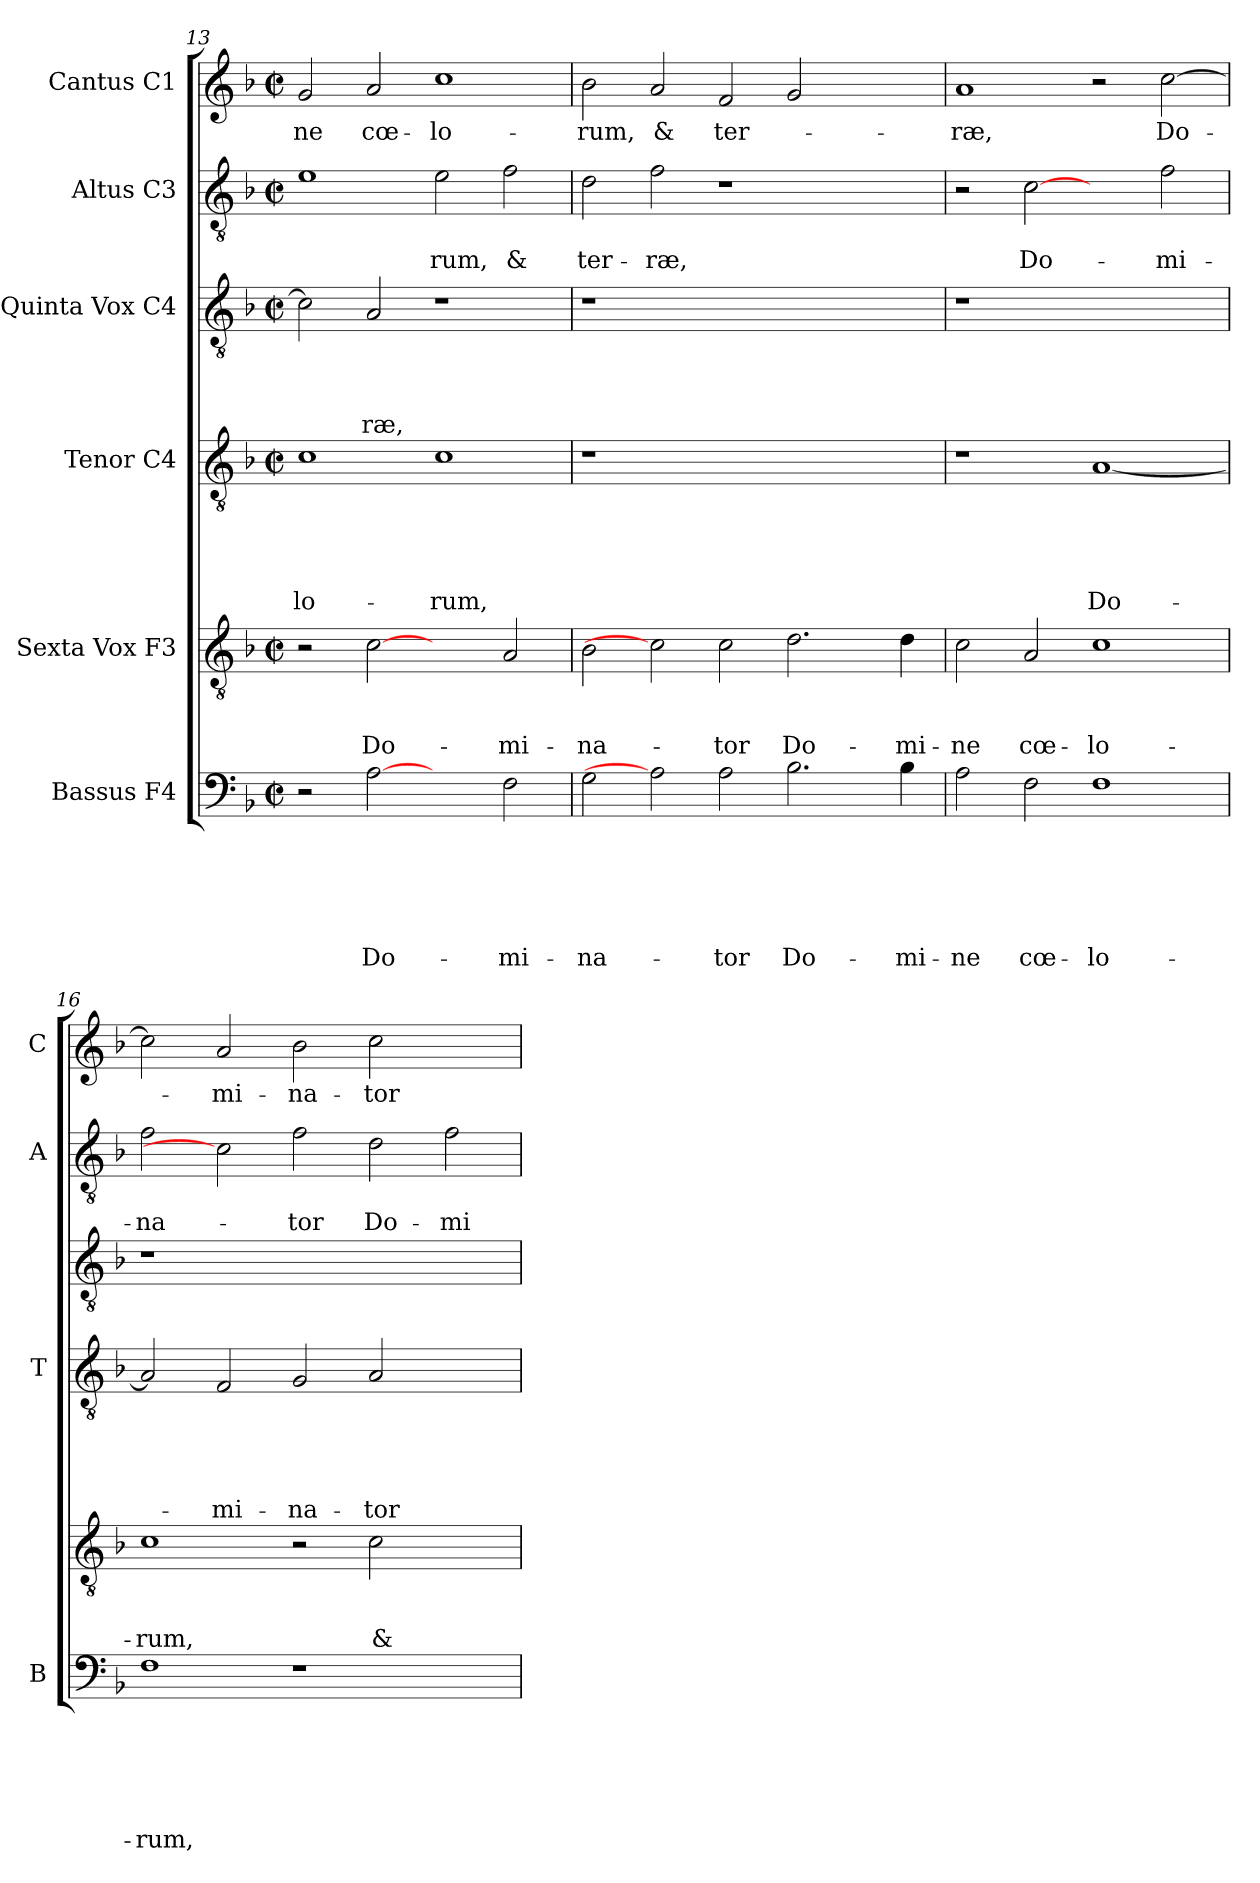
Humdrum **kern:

**kern	**text	**text	**text	**text	**text	**text	**kern	**text	**text	**text	**kern	**text	**text	**text	**text	**text	**kern	**text	**text	**text	**text	**kern	**text	**text	**kern	**text
*part6	*part6	*part6	*part6	*part6	*part6	*part6	*part5	*part5	*part5	*part5	*part4	*part4	*part4	*part4	*part4	*part4	*part3	*part3	*part3	*part3	*part3	*part2	*part2	*part2	*part1	*part1
*staff6	*staff6	*staff6	*staff6	*staff6	*staff6	*staff6	*staff5	*staff5	*staff5	*staff5	*staff4	*staff4	*staff4	*staff4	*staff4	*staff4	*staff3	*staff3	*staff3	*staff3	*staff3	*staff2	*staff2	*staff2	*staff1	*staff1
*I"Bassus F4	*	*	*	*	*	*	*I"Sexta Vox F3	*	*	*	*I"Tenor C4	*	*	*	*	*	*I"Quinta Vox C4	*	*	*	*	*I"Altus C3	*	*	*I"Cantus C1	*
*I'B	*	*	*	*	*	*	*	*	*	*	*I'T	*	*	*	*	*	*	*	*	*	*	*I'A	*	*	*I'C	*
!!LO:LB:g=z
*clefF4	*	*	*	*	*	*	*clefGv2	*	*	*	*clefGv2	*	*	*	*	*	*clefGv2	*	*	*	*	*clefGv2	*	*	*clefG2	*
*k[b-]	*	*	*	*	*	*	*k[b-]	*	*	*	*k[b-]	*	*	*	*	*	*k[b-]	*	*	*	*	*k[b-]	*	*	*k[b-]	*
*F:	*	*	*	*	*	*	*F:	*	*	*	*F:	*	*	*	*	*	*F:	*	*	*	*	*F:	*	*	*F:	*
*M2/2	*	*	*	*	*	*	*M2/2	*	*	*	*M2/2	*	*	*	*	*	*M2/2	*	*	*	*	*M2/2	*	*	*M2/2	*
*met(c|)	*	*	*	*	*	*	*met(c|)	*	*	*	*met(c|)	*	*	*	*	*	*met(c|)	*	*	*	*	*met(c|)	*	*	*met(c|)	*
=13	=13	=13	=13	=13	=13	=13	=13	=13	=13	=13	=13	=13	=13	=13	=13	=13	=13	=13	=13	=13	=13	=13	=13	=13	=13	=13
!	!	!	!	!	!	!	!	!	!	!	!	!	!	!	!	!LO:LY:b	!	!	!	!	!	!	!	!	!	!LO:LY:b
2r	.	.	.	.	.	.	2r	.	.	.	1c	.	.	.	.	-lo-	2c\]	.	.	.	.	1e	.	.	2g/	-ne
!	!	!	!	!	!	!LO:LY:b	!	!	!	!LO:LY:b	!	!	!	!	!	!	!	!	!	!	!LO:LY:b	!	!	!	!	!LO:LY:b
[2A	.	.	.	.	.	Do-	[2c	.	.	Do-	.	.	.	.	.	.	2A/	.	.	.	-ræ,	.	.	.	2a/	cœ-
!	!	!	!	!	!	!	!	!	!	!	!	!	!	!	!	!LO:LY:b	!	!	!	!	!	!	!	!LO:LY:b	!	!LO:LY:b
2ryy	.	.	.	.	.	.	2ryy	.	.	.	1c	.	.	.	.	-rum,	1r	.	.	.	.	2e\	.	-rum,	1cc	-lo-
!	!	!	!	!	!	!LO:LY:b	!	!	!	!LO:LY:b	!	!	!	!	!	!	!	!	!	!	!	!	!	!LO:LY:b	!	!
2F\	.	.	.	.	.	-mi-	2A/	.	.	-mi-	.	.	.	.	.	.	.	.	.	.	.	2f\	.	&	.	.
=14	=14	=14	=14	=14	=14	=14	=14	=14	=14	=14	=14	=14	=14	=14	=14	=14	=14	=14	=14	=14	=14	=14	=14	=14	=14	=14
!	!	!	!	!	!	!LO:LY:b	!	!	!	!LO:LY:b	!	!	!	!	!	!	!	!	!	!	!	!	!	!LO:LY:b	!	!LO:LY:b
2G\	.	.	.	.	.	-na-	2B-\	.	.	-na-	1r	.	.	.	.	.	1r	.	.	.	.	2d\	.	ter-	2b-\	-rum,
!	!	!	!	!	!	!	!	!	!	!	!	!	!	!	!	!	!	!	!	!	!	!	!	!LO:LY:b	!	!LO:LY:b
2A]	.	.	.	.	.	.	2c]	.	.	.	.	.	.	.	.	.	.	.	.	.	.	2f\	.	-ræ,	2a/	&
!	!	!	!	!	!	!LO:LY:b	!	!	!	!LO:LY:b	!	!	!	!	!	!	!	!	!	!	!	!	!	!	!	!LO:LY:b
2A\	.	.	.	.	.	-tor	2c\	.	.	-tor	1.ryy	.	.	.	.	.	1.ryy	.	.	.	.	1r	.	.	2f/	ter-
!	!	!	!	!	!	!LO:LY:b	!	!	!	!LO:LY:b	!	!	!	!	!	!	!	!	!	!	!	!	!	!	!	!
2.B-\	.	.	.	.	.	Do-	2.d\	.	.	Do-	.	.	.	.	.	.	.	.	.	.	.	.	.	.	2g/	.
.	.	.	.	.	.	.	.	.	.	.	.	.	.	.	.	.	.	.	.	.	.	2ryy	.	.	2ryy	.
!	!	!	!	!	!	!LO:LY:b	!	!	!	!LO:LY:b	!	!	!	!	!	!	!	!	!	!	!	!	!	!	!	!
4B-\	.	.	.	.	.	-mi-	4d\	.	.	-mi-	.	.	.	.	.	.	.	.	.	.	.	.	.	.	.	.
=15	=15	=15	=15	=15	=15	=15	=15	=15	=15	=15	=15	=15	=15	=15	=15	=15	=15	=15	=15	=15	=15	=15	=15	=15	=15	=15
!	!	!	!	!	!	!LO:LY:b	!	!	!	!LO:LY:b	!	!	!	!	!	!	!	!	!	!	!	!	!	!	!	!LO:LY:b
2A\	.	.	.	.	.	-ne	2c\	.	.	-ne	1r	.	.	.	.	.	1r	.	.	.	.	2r	.	.	1a	-ræ,
!	!	!	!	!	!	!LO:LY:b	!	!	!	!LO:LY:b	!	!	!	!	!	!	!	!	!	!	!	!	!	!LO:LY:b	!	!
2F\	.	.	.	.	.	cœ-	2A/	.	.	cœ-	.	.	.	.	.	.	.	.	.	.	.	[2c	.	Do-	.	.
!	!	!	!	!	!	!LO:LY:b	!	!	!	!LO:LY:b	!	!	!	!	!	!LO:LY:b	!	!	!	!	!	!	!	!	!	!
1F	.	.	.	.	.	-lo-	1c	.	.	-lo-	[1A	.	.	.	.	Do-	1ryy	.	.	.	.	2ryy	.	.	2r	.
!	!	!	!	!	!	!	!	!	!	!	!	!	!	!	!	!	!	!	!	!	!	!	!	!LO:LY:b	!	!LO:LY:b
.	.	.	.	.	.	.	.	.	.	.	.	.	.	.	.	.	.	.	.	.	.	2f\	.	-mi-	[2cc\	Do-
=16	=16	=16	=16	=16	=16	=16	=16	=16	=16	=16	=16	=16	=16	=16	=16	=16	=16	=16	=16	=16	=16	=16	=16	=16	=16	=16
!	!	!	!	!	!	!LO:LY:b	!	!	!	!LO:LY:b	!	!	!	!	!	!	!	!	!	!	!	!	!	!LO:LY:b	!	!
1F	.	.	.	.	.	-rum,	1c	.	.	-rum,	2A/]	.	.	.	.	.	1r	.	.	.	.	2f\	.	-na-	2cc\]	.
!	!	!	!	!	!	!	!	!	!	!	!	!	!	!	!	!LO:LY:b	!	!	!	!	!	!	!	!	!	!LO:LY:b
.	.	.	.	.	.	.	.	.	.	.	2F/	.	.	.	.	-mi-	.	.	.	.	.	2c]	.	.	2a/	-mi-
!	!	!	!	!	!	!	!	!	!	!	!	!	!	!	!	!LO:LY:b	!	!	!	!	!	!	!	!LO:LY:b	!	!LO:LY:b
1r	.	.	.	.	.	.	2r	.	.	.	2G/	.	.	.	.	-na-	1.ryy	.	.	.	.	2f\	.	-tor	2b-\	-na-
!	!	!	!	!	!	!	!	!	!	!LO:LY:b	!	!	!	!	!	!LO:LY:b	!	!	!	!	!	!	!	!LO:LY:b	!	!LO:LY:b
.	.	.	.	.	.	.	2c\	.	.	&	2A/	.	.	.	.	-tor	.	.	.	.	.	2d\	.	Do-	2cc\	-tor
!	!	!	!	!	!	!	!	!	!	!	!	!	!	!	!	!	!	!	!	!	!	!	!	!LO:LY:b	!	!
2ryy	.	.	.	.	.	.	2ryy	.	.	.	2ryy	.	.	.	.	.	.	.	.	.	.	2f\	.	-mi-	2ryy	.
=	=	=	=	=	=	=	=	=	=	=	=	=	=	=	=	=	=	=	=	=	=	=	=	=	=	=
*-	*-	*-	*-	*-	*-	*-	*-	*-	*-	*-	*-	*-	*-	*-	*-	*-	*-	*-	*-	*-	*-	*-	*-	*-	*-	*-
